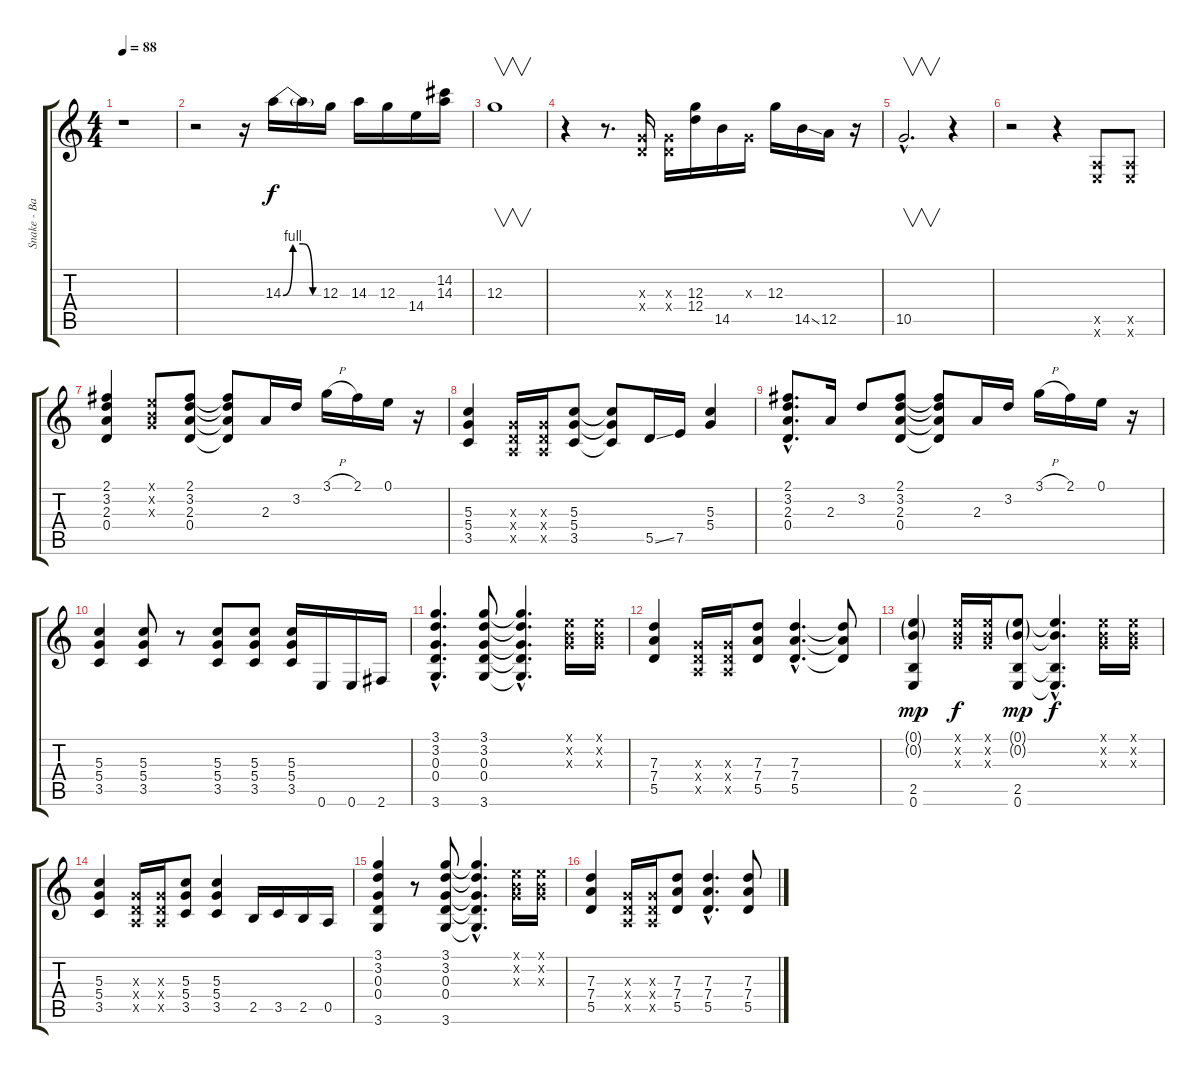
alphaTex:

\track ("Snake - Back Guitar" "Snake - Ba") {instrument distortionguitar}
\staff {score tabs}
\tuning (E4 B3 G3 D3 A2 E2) {hide}
\ts (4 4)
\tempo 88
\clef g2
\ks c
r.1{dy f volume 14 instrument acousticguitarsteel} |
r.2 r.16 14.3{be (custom 0 0 15 4 30 4 45 0 60 0)}.16 14.3{t}.16 12.3.16 14.3.16 12.3.16 14.4.16 (14.2 14.3).16 |
12.3.1{v} |
r.4 r.8{d} (0.3{x} 0.4{x}).16 (0.3{x} 0.4{x}).16 (12.3 12.4).16 14.5.16 0.3{x}.16 12.3.16 14.5{ss}.16 12.5.16 r.16 |
10.5{hac}.2{v d} r.4 |
r.2{volume 10 instrument distortionguitar} r.4 (0.5{x} 0.6{x}).8 (0.5{x} 0.6{x}).8 |
(2.1 3.2 2.3 0.4).4 (0.1{x} 0.2{x} 0.3{x}).8 (2.1 3.2 2.3 0.4).8 (2.1{t} 3.2{t} 2.3{t} 0.4{t}).8 2.3.16 3.2.16 3.1{h}.16 2.1.16 0.1.16 r.16 |
(5.3 5.4 3.5).4 (0.3{x} 0.4{x} 0.5{x}).16 (0.3{x} 0.4{x} 0.5{x}).16 (5.3 5.4 3.5).8 (5.3{t} 5.4{t} 3.5{t}).8 5.5{ss}.16 7.5.16 (5.3 5.4).4 |
(2.1{hac} 3.2{hac} 2.3{hac} 0.4{hac}).8{d} 2.3.16 3.2.8 (2.1 3.2 2.3 0.4).8 (2.1{t} 3.2{t} 2.3{t} 0.4{t}).8 2.3.16 3.2.16 3.1{h}.16 2.1.16 0.1.16 r.16 |
(5.3 5.4 3.5).4 (5.3 5.4 3.5).8 r.8 (5.3 5.4 3.5).8 (5.3 5.4 3.5).8 (5.3 5.4 3.5).16 0.6.16 0.6.16 2.6.16 |
(3.1{hac} 3.2{hac} 0.3{hac} 0.4{hac} 3.6{hac}).4{d} (3.1 3.2 0.3 0.4 3.6).8 (3.1{hac t} 3.2{hac t} 0.3{hac t} 0.4{hac t} 3.6{hac t}).4{d} (0.1{x} 0.2{x} 0.3{x}).16 (0.1{x} 0.2{x} 0.3{x}).16 |
(7.3 7.4 5.5).4 (0.3{x} 0.4{x} 0.5{x}).16 (0.3{x} 0.4{x} 0.5{x}).16 (7.3 7.4 5.5).8 (7.3{hac} 7.4{hac} 5.5{hac}).4{d} (7.3{t} 7.4{t} 5.5{t}).8 |
(0.1{g} 0.2{g} 2.5 0.6).4{dy mp} (0.1{x} 0.2{x} 0.3{x}).16{dy f} (0.1{x} 0.2{x} 0.3{x}).16 (0.1{g} 0.2{g} 2.5 0.6).8{dy mp} (0.1{hac t} 0.2{hac t} 2.5{hac t} 0.6{hac t}).4{d dy f} (0.1{x} 0.2{x} 0.3{x}).16 (0.1{x} 0.2{x} 0.3{x}).16 |
(5.3 5.4 3.5).4 (0.3{x} 0.4{x} 0.5{x}).16 (0.3{x} 0.4{x} 0.5{x}).16 (5.3 5.4 3.5).8 (5.3 5.4 3.5).4 2.5.16 3.5.16 2.5.16 0.5.16 |
(3.1 3.2 0.3 0.4 3.6).4 r.8 (3.1 3.2 0.3 0.4 3.6).8 (3.1{hac t} 3.2{hac t} 0.3{hac t} 0.4{hac t} 3.6{hac t}).4{d} (0.1{x} 0.2{x} 0.3{x}).16 (0.1{x} 0.2{x} 0.3{x}).16 |
(7.3 7.4 5.5).4 (0.3{x} 0.4{x} 0.5{x}).16 (0.3{x} 0.4{x} 0.5{x}).16 (7.3 7.4 5.5).8 (7.3{hac} 7.4{hac} 5.5{hac}).4{d} (7.3 7.4 5.5{ss}).8
